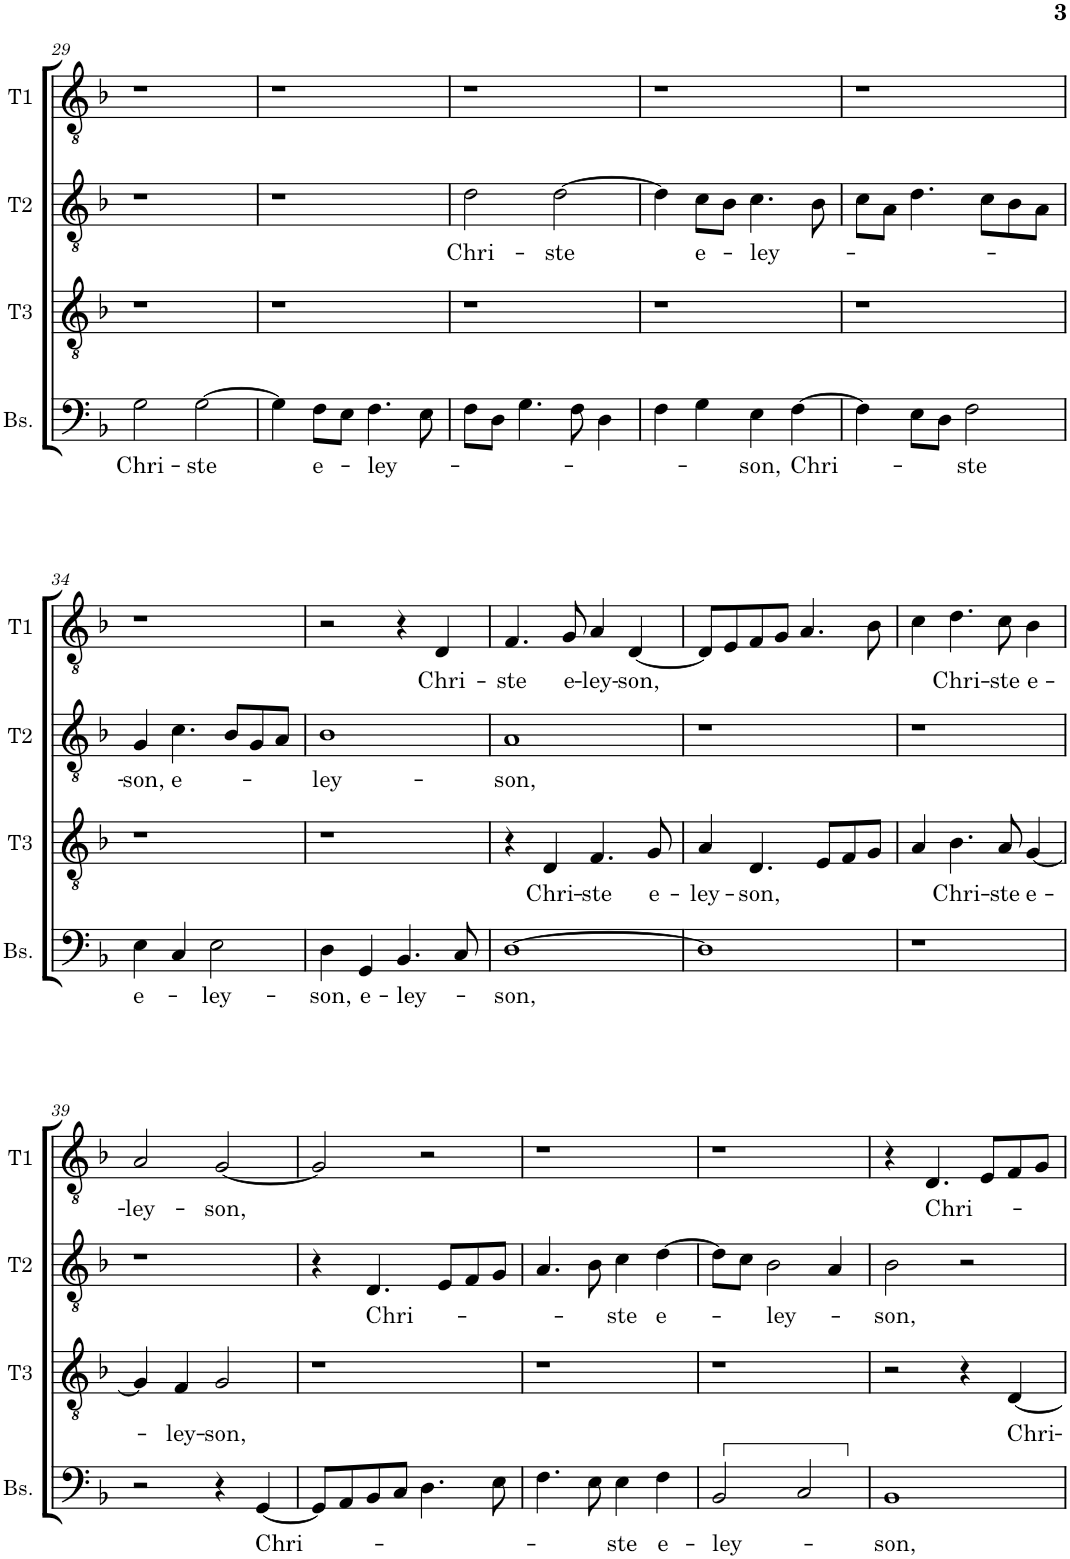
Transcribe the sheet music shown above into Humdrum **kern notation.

**kern	**text	**kern	**text	**kern	**text	**kern	**text
*part4	*part4	*part3	*part3	*part2	*part2	*part1	*part1
*staff4	*staff4	*staff3	*staff3	*staff2	*staff2	*staff1	*staff1
*I"Bas	*	*I"T3	*	*I"T2	*	*I"T1	*
*I'Bs.	*	*I'T3	*	*I'T2	*	*I'T1	*
!!LO:PB:g=z
*clefF4	*	*clefGv2	*	*clefGv2	*	*clefGv2	*
*k[b-]	*	*k[b-]	*	*k[b-]	*	*k[b-]	*
*M2/2	*	*M2/2	*	*M2/2	*	*M2/2	*
*met(c|)	*	*met(c|)	*	*met(c|)	*	*met(c|)	*
=29	=29	=29	=29	=29	=29	=29	=29
!	!LO:LY:b	!	!	!	!	!	!
2G\	Chri-	1r	.	1r	.	1r	.
!	!LO:LY:b	!	!	!	!	!	!
[2G\	-ste	.	.	.	.	.	.
=30	=30	=30	=30	=30	=30	=30	=30
4G\]	.	1r	.	1r	.	1r	.
!	!LO:LY:b	!	!	!	!	!	!
8F\L	e-	.	.	.	.	.	.
8E\J	.	.	.	.	.	.	.
!	!LO:LY:b	!	!	!	!	!	!
4.F\	-ley-	.	.	.	.	.	.
8E\	.	.	.	.	.	.	.
=31	=31	=31	=31	=31	=31	=31	=31
!	!	!	!	!	!LO:LY:b	!	!
8F\L	.	1r	.	2d\	Chri-	1r	.
8D\J	.	.	.	.	.	.	.
4.G\	.	.	.	.	.	.	.
!	!	!	!	!	!LO:LY:b	!	!
.	.	.	.	[2d\	-ste	.	.
8F\	.	.	.	.	.	.	.
4D\	.	.	.	.	.	.	.
=32	=32	=32	=32	=32	=32	=32	=32
4F\	.	1r	.	4d\]	.	1r	.
!	!	!	!	!	!LO:LY:b	!	!
4G\	.	.	.	8c\L	e-	.	.
.	.	.	.	8B-\J	.	.	.
!	!LO:LY:b	!	!	!	!LO:LY:b	!	!
4E\	-son,	.	.	4.c\	-ley-	.	.
!	!LO:LY:b	!	!	!	!	!	!
[4F\	Chri-	.	.	.	.	.	.
.	.	.	.	8B-\	.	.	.
=33	=33	=33	=33	=33	=33	=33	=33
4F\]	.	1r	.	8c\L	.	1r	.
.	.	.	.	8A\J	.	.	.
8E\L	.	.	.	4.d\	.	.	.
8D\J	.	.	.	.	.	.	.
!	!LO:LY:b	!	!	!	!	!	!
2F\	-ste	.	.	.	.	.	.
.	.	.	.	8c\L	.	.	.
.	.	.	.	8B-\	.	.	.
.	.	.	.	8A\J	.	.	.
!!LO:LB:g=z
=34	=34	=34	=34	=34	=34	=34	=34
!	!LO:LY:b	!	!	!	!LO:LY:b	!	!
4E\	e-	1r	.	4G/	-son,	1r	.
!	!	!	!	!	!LO:LY:b	!	!
4C/	.	.	.	4.c\	e-	.	.
!	!LO:LY:b	!	!	!	!	!	!
2E\	-ley-	.	.	.	.	.	.
.	.	.	.	8B-/L	.	.	.
.	.	.	.	8G/	.	.	.
.	.	.	.	8A/J	.	.	.
=35	=35	=35	=35	=35	=35	=35	=35
!	!LO:LY:b	!	!	!	!LO:LY:b	!	!
4D\	-son,	1r	.	1B-	-ley-	2r	.
!	!LO:LY:b	!	!	!	!	!	!
4GG/	e-	.	.	.	.	.	.
!	!LO:LY:b	!	!	!	!	!	!
4.BB-/	-ley-	.	.	.	.	4r	.
!	!	!	!	!	!	!	!LO:LY:b
.	.	.	.	.	.	4D/	Chri-
8C/	.	.	.	.	.	.	.
=36	=36	=36	=36	=36	=36	=36	=36
!	!LO:LY:b	!	!	!	!LO:LY:b	!	!LO:LY:b
[1D	-son,	4r	.	1A	-son,	4.F/	-ste
!	!	!	!LO:LY:b	!	!	!	!
.	.	4D/	Chri-	.	.	.	.
!	!	!	!	!	!	!	!LO:LY:b
.	.	.	.	.	.	8G/	e-
!	!	!	!LO:LY:b	!	!	!	!LO:LY:b
.	.	4.F/	-ste	.	.	4A/	-ley-
!	!	!	!	!	!	!	!LO:LY:b
.	.	.	.	.	.	[4D/	-son,
!	!	!	!LO:LY:b	!	!	!	!
.	.	8G/	e-	.	.	.	.
=37	=37	=37	=37	=37	=37	=37	=37
!	!	!	!LO:LY:b	!	!	!	!
1D]	.	4A/	-ley-	1r	.	8D/L]	.
.	.	.	.	.	.	8E/	.
!	!	!	!LO:LY:b	!	!	!	!
.	.	4.D/	-son,	.	.	8F/	.
.	.	.	.	.	.	8G/J	.
.	.	.	.	.	.	4.A/	.
.	.	8E/L	.	.	.	.	.
.	.	8F/	.	.	.	.	.
.	.	8G/J	.	.	.	8B-\	.
=38	=38	=38	=38	=38	=38	=38	=38
1r	.	4A/	.	1r	.	4c\	.
!	!	!	!LO:LY:b	!	!	!	!LO:LY:b
.	.	4.B-\	Chri-	.	.	4.d\	Chri-
!	!	!	!LO:LY:b	!	!	!	!LO:LY:b
.	.	8A/	-ste	.	.	8c\	-ste
!	!	!	!LO:LY:b	!	!	!	!LO:LY:b
.	.	[4G/	e-	.	.	4B-\	e-
!!LO:LB:g=z
=39	=39	=39	=39	=39	=39	=39	=39
!	!	!	!	!	!	!	!LO:LY:b
2r	.	4G/]	.	1r	.	2A/	-ley-
!	!	!	!LO:LY:b	!	!	!	!
.	.	4F/	-ley-	.	.	.	.
!	!	!	!LO:LY:b	!	!	!	!LO:LY:b
4r	.	2G/	-son,	.	.	[2G/	-son,
!	!LO:LY:b	!	!	!	!	!	!
[4GG/	Chri-	.	.	.	.	.	.
=40	=40	=40	=40	=40	=40	=40	=40
8GG/L]	.	1r	.	4r	.	2G/]	.
8AA/	.	.	.	.	.	.	.
!	!	!	!	!	!LO:LY:b	!	!
8BB-/	.	.	.	4.D/	Chri-	.	.
8C/J	.	.	.	.	.	.	.
4.D\	.	.	.	.	.	2r	.
.	.	.	.	8E/L	.	.	.
.	.	.	.	8F/	.	.	.
8E\	.	.	.	8G/J	.	.	.
=41	=41	=41	=41	=41	=41	=41	=41
4.F\	.	1r	.	4.A/	.	1r	.
8E\	.	.	.	8B-\	.	.	.
!	!LO:LY:b	!	!	!	!LO:LY:b	!	!
4E\	-ste	.	.	4c\	-ste	.	.
!	!LO:LY:b	!	!	!	!LO:LY:b	!	!
4F\	e-	.	.	[4d\	e-	.	.
=42	=42	=42	=42	=42	=42	=42	=42
!	!LO:LY:b	!	!	!	!	!	!
2BB-/	-ley-	1r	.	8d\L]	.	1r	.
.	.	.	.	8c\J	.	.	.
!	!	!	!	!	!LO:LY:b	!	!
.	.	.	.	2B-\	-ley-	.	.
2C/	.	.	.	.	.	.	.
.	.	.	.	4A/	.	.	.
=43	=43	=43	=43	=43	=43	=43	=43
!	!LO:LY:b	!	!	!	!LO:LY:b	!	!
1BB-	-son,	2r	.	2B-\	-son,	4r	.
!	!	!	!	!	!	!	!LO:LY:b
.	.	.	.	.	.	4.D/	Chri-
.	.	4r	.	2r	.	.	.
.	.	.	.	.	.	8E/L	.
!	!	!	!LO:LY:b	!	!	!	!
.	.	[4D/	Chri-	.	.	8F/	.
.	.	.	.	.	.	8G/J	.
=	=	=	=	=	=	=	=
*-	*-	*-	*-	*-	*-	*-	*-
